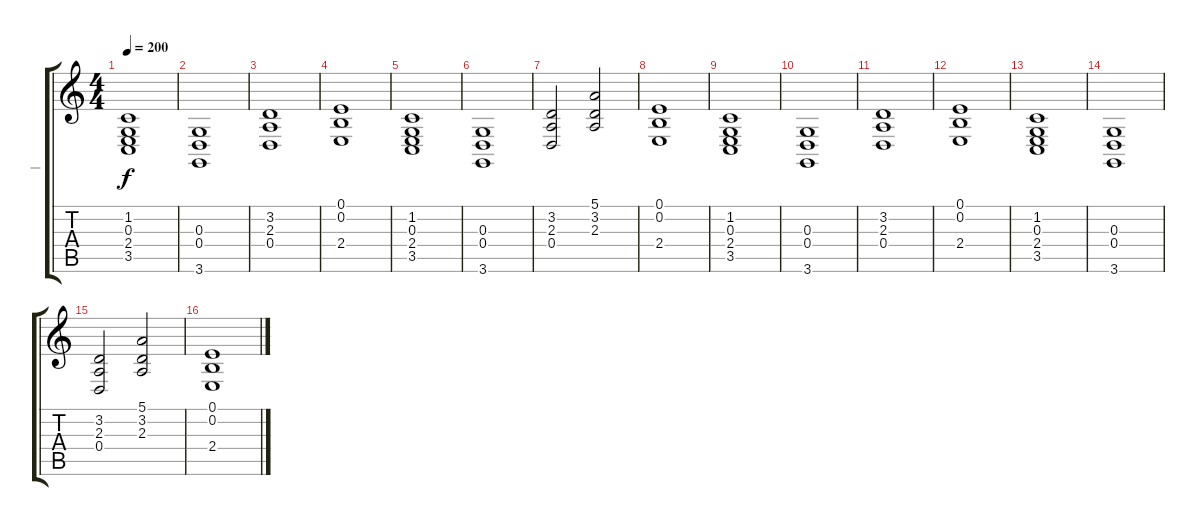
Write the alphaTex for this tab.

\track ("   |" "   |") {instrument stringensemble1}
\staff {score tabs}
\tuning (E4 B3 G3 D3 A2 E2) {hide}
\ts (4 4)
\tempo 200
\clef g2
\ks c
(1.2 0.3 2.4 3.5).1{dy f} |
(0.3 0.4 3.6).1 |
(3.2 2.3 0.4).1 |
(0.1 0.2 2.4).1 |
(1.2 0.3 2.4 3.5).1 |
(0.3 0.4 3.6).1 |
(3.2 2.3 0.4).2 (5.1 3.2 2.3).2 |
\section ("" "")
(0.1 0.2 2.4).1 |
(1.2 0.3 2.4 3.5).1 |
(0.3 0.4 3.6).1 |
(3.2 2.3 0.4).1 |
(0.1 0.2 2.4).1 |
(1.2 0.3 2.4 3.5).1 |
(0.3 0.4 3.6).1 |
(3.2 2.3 0.4).2 (5.1 3.2 2.3).2 |
\section ("" "")
(0.1 0.2 2.4).1
